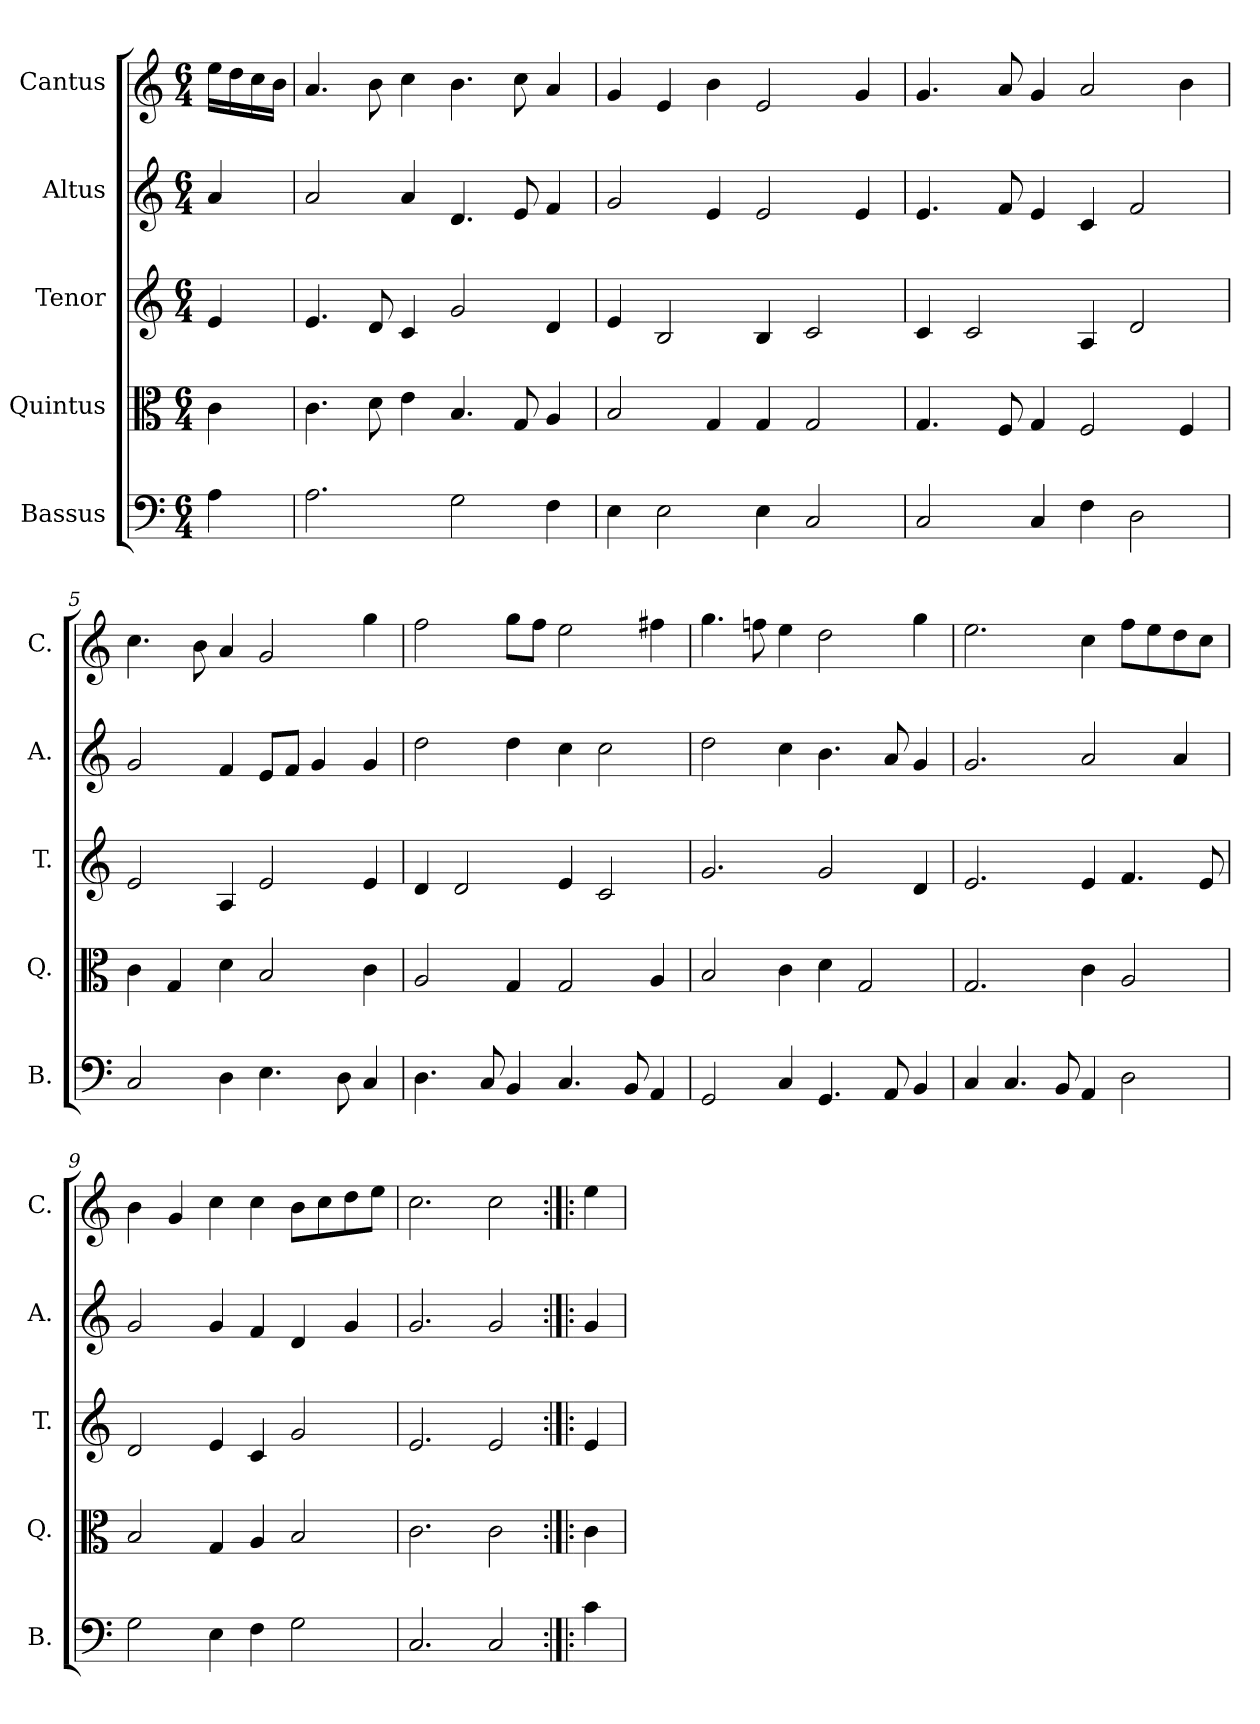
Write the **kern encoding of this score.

**kern	**kern	**kern	**kern	**kern
*part5	*part4	*part3	*part2	*part1
*staff5	*staff4	*staff3	*staff2	*staff1
*I"Bassus	*I"Quintus	*I"Tenor	*I"Altus	*I"Cantus
*I'B.	*I'Q.	*I'T.	*I'A.	*I'C.
*clefF4	*clefC3	*clefG2	*clefG2	*clefG2
*k[]	*k[]	*k[]	*k[]	*k[]
*M6/4	*M6/4	*M6/4	*M6/4	*M6/4
=1	=1	=1	=1	=1
4A\	4c\	4e/	4a/	16ee\LL
.	.	.	.	16dd\
.	.	.	.	16cc\
.	.	.	.	16b\JJ
=2	=2	=2	=2	=2
2.A\	4.c\	4.e/	2a/	4.a/
.	8d\	8d/	.	8b\
.	4e\	4c/	4a/	4cc\
2G\	4.B/	2g/	4.d/	4.b\
.	8G/	.	8e/	8cc\
4F\	4A/	4d/	4f/	4a/
=3	=3	=3	=3	=3
4E\	2B/	4e/	2g/	4g/
2E\	.	2B/	.	4e/
.	4G/	.	4e/	4b\
4E\	4G/	4B/	2e/	2e/
2C/	2G/	2c/	.	.
.	.	.	4e/	4g/
=4	=4	=4	=4	=4
2C/	4.G/	4c/	4.e/	4.g/
.	.	2c/	.	.
.	8F/	.	8f/	8a/
4C/	4G/	.	4e/	4g/
4F\	2F/	4A/	4c/	2a/
2D\	.	2d/	2f/	.
.	4F/	.	.	4b\
=5	=5	=5	=5	=5
2C/	4c\	2e/	2g/	4.cc\
.	4G/	.	.	.
.	.	.	.	8b\
4D\	4d\	4A/	4f/	4a/
4.E\	2B/	2e/	8e/L	2g/
.	.	.	8f/J	.
.	.	.	4g/	.
8D\	.	.	.	.
4C/	4c\	4e/	4g/	4gg\
=6	=6	=6	=6	=6
4.D\	2A/	4d/	2dd\	2ff\
.	.	2d/	.	.
8C/	.	.	.	.
4BB/	4G/	.	4dd\	8gg\L
.	.	.	.	8ff\J
4.C/	2G/	4e/	4cc\	2ee\
.	.	2c/	2cc\	.
8BB/	.	.	.	.
4AA/	4A/	.	.	4ff#X\
=7	=7	=7	=7	=7
2GG/	2B/	2.g/	2dd\	4.gg\
.	.	.	.	8ffn\
4C/	4c\	.	4cc\	4ee\
4.GG/	4d\	2g/	4.b\	2dd\
.	2G/	.	.	.
8AA/	.	.	8a/	.
4BB/	.	4d/	4g/	4gg\
!!LO:LB:g=z
=8	=8	=8	=8	=8
4C/	2.G/	2.e/	2.g/	2.ee\
4.C/	.	.	.	.
8BB/	.	.	.	.
4AA/	4c\	4e/	2a/	4cc\
2D\	2A/	4.f/	.	8ff\L
.	.	.	.	8ee\
.	.	.	4a/	8dd\
.	.	8e/	.	8cc\J
=9	=9	=9	=9	=9
2G\	2B/	2d/	2g/	4b\
.	.	.	.	4g/
4E\	4G/	4e/	4g/	4cc\
4F\	4A/	4c/	4f/	4cc\
2G\	2B/	2g/	4d/	8b\L
.	.	.	.	8cc\
.	.	.	4g/	8dd\
.	.	.	.	8ee\J
=10	=10	=10	=10	=10
2.C/	2.c\	2.e/	2.g/	2.cc\
2C/	2c\	2e/	2g/	2cc\
=11:|!|:	=11:|!|:	=11:|!|:	=11:|!|:	=11:|!|:
4c\	4c\	4e/	4g/	4ee\
=	=	=	=	=
*-	*-	*-	*-	*-
